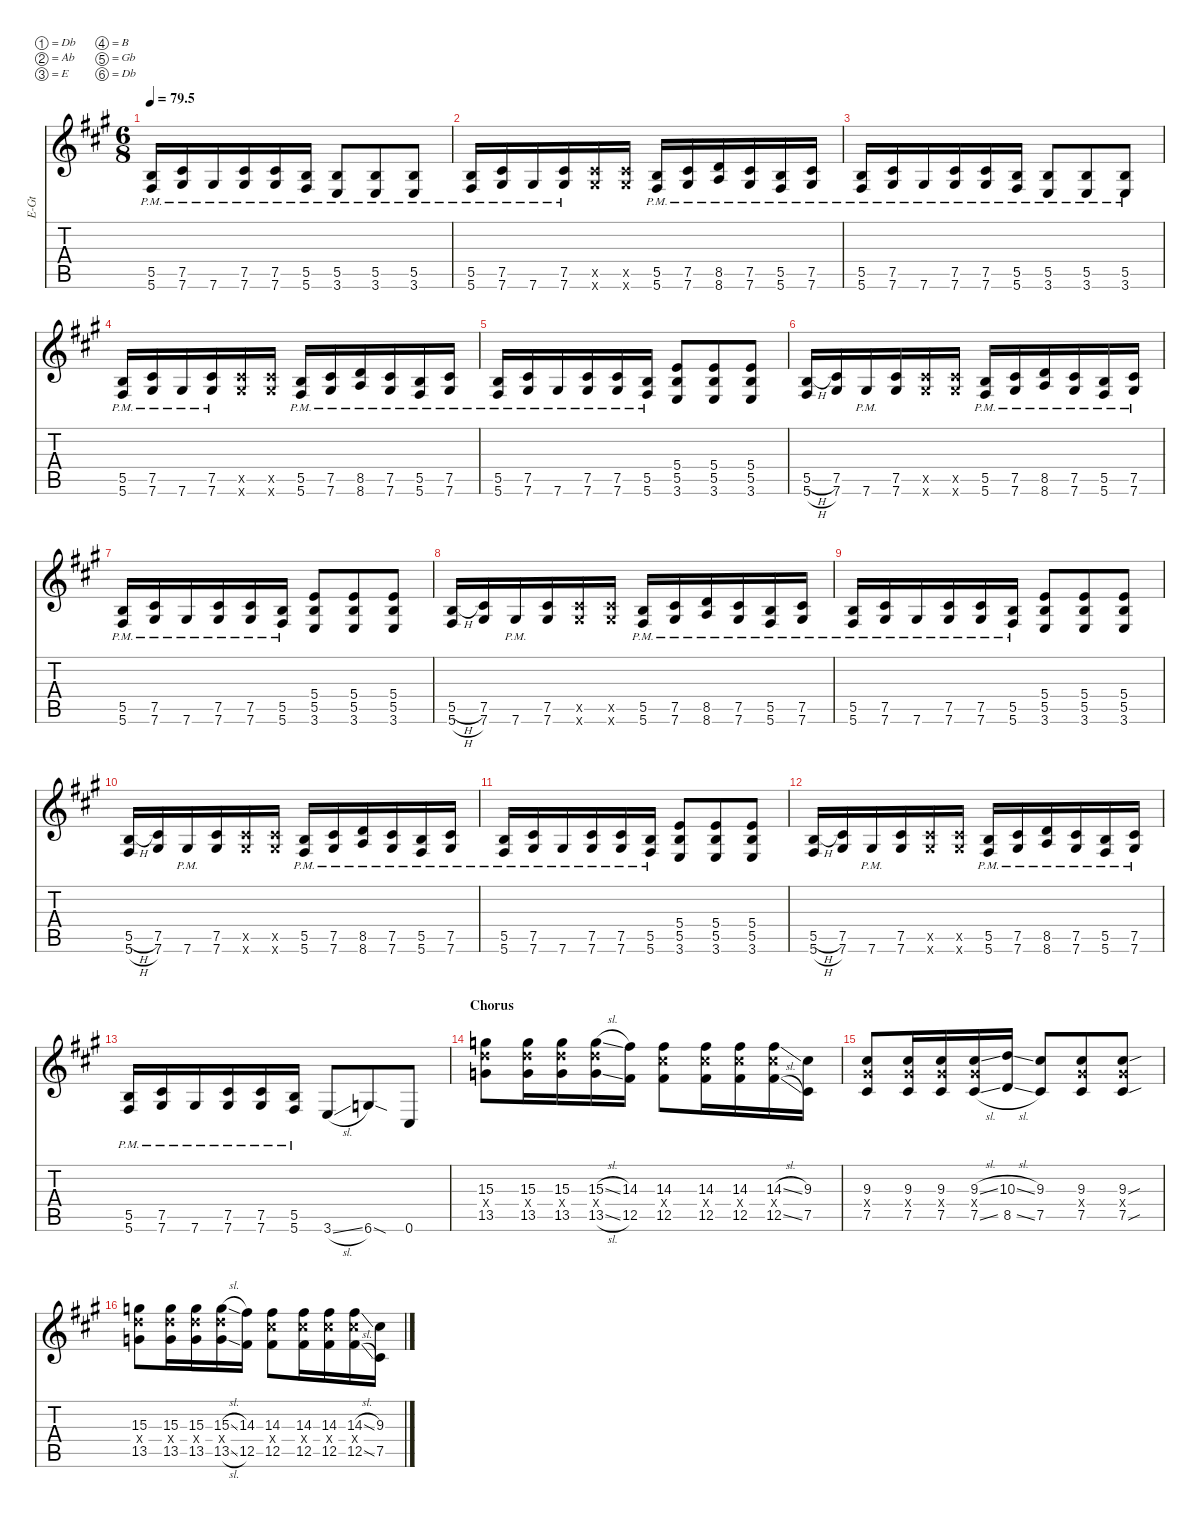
\defaultSystemsLayout 4
\hideDynamics
\bracketExtendMode nobrackets
\otherSystemsTrackNameOrientation horizontal
\track ("Guitar1" "E-Gt") {instrument overdrivenguitar}
\staff {score tabs}
\tuning (Db4 Ab3 E3 B2 Gb2 Db2)
\ts (6 8)
\tempo
79.5
\accidentals auto
\clef g2
\ottava regular
\simile none
\ks a
(5.6{pm acc #} 5.5{pm acc forcenatural}).16{dy f beam Up} (7.5{pm acc #} 7.6{pm acc #}).16{beam Up} 7.6{pm acc #}.16{beam Up} (7.6{pm acc #} 7.5{pm acc #}).16{beam Up} (7.6{pm acc #} 7.5{pm acc #}).16{beam Up} (5.5{pm acc forcenatural} 5.6{pm acc #}).16{beam Up} (3.6{pm acc forcenatural} 5.5{pm acc forcenatural}).8{beam Up} (3.6{pm acc forcenatural} 5.5{pm acc forcenatural}).8{beam Up} (3.6{pm acc forcenatural} 5.5{pm acc forcenatural}).8{beam Up} |
(5.6{pm acc #} 5.5{pm acc forcenatural}).16{beam Up} (7.5{pm acc #} 7.6{pm acc #}).16{beam Up} 7.6{pm acc #}.16{beam Up} (7.6{pm acc #} 7.5{pm acc #}).16{beam Up} (7.6{x acc #} 7.5{x acc #}).16{dy p beam Up} (7.6{x acc #} 7.5{x acc #}).16{beam Up} (5.6{pm acc #} 5.5{pm acc forcenatural}).16{dy f beam Up} (7.6{pm acc #} 7.5{pm acc #}).16{beam Up} (8.5{pm acc forcenatural} 8.6{pm acc forcenatural}).16{beam Up} (7.6{pm acc #} 7.5{pm acc #}).16{beam Up} (5.6{pm acc #} 5.5{pm acc forcenatural}).16{beam Up} (7.5{pm acc #} 7.6{pm acc #}).16{beam Up} |
(5.6{pm acc #} 5.5{pm acc forcenatural}).16{beam Up} (7.5{pm acc #} 7.6{pm acc #}).16{beam Up} 7.6{pm acc #}.16{beam Up} (7.6{pm acc #} 7.5{pm acc #}).16{beam Up} (7.6{pm acc #} 7.5{pm acc #}).16{beam Up} (5.5{pm acc forcenatural} 5.6{pm acc #}).16{beam Up} (3.6{pm acc forcenatural} 5.5{pm acc forcenatural}).8{beam Up} (3.6{pm acc forcenatural} 5.5{pm acc forcenatural}).8{beam Up} (3.6{pm acc forcenatural} 5.5{pm acc forcenatural}).8{beam Up} |
(5.6{pm acc #} 5.5{pm acc forcenatural}).16{beam Up} (7.5{pm acc #} 7.6{pm acc #}).16{beam Up} 7.6{pm acc #}.16{beam Up} (7.6{pm acc #} 7.5{pm acc #}).16{beam Up} (7.6{x acc #} 7.5{x acc #}).16{dy p beam Up} (7.6{x acc #} 7.5{x acc #}).16{beam Up} (5.6{pm acc #} 5.5{pm acc forcenatural}).16{dy f beam Up} (7.6{pm acc #} 7.5{pm acc #}).16{beam Up} (8.5{pm acc forcenatural} 8.6{pm acc forcenatural}).16{beam Up} (7.6{pm acc #} 7.5{pm acc #}).16{beam Up} (5.6{pm acc #} 5.5{pm acc forcenatural}).16{beam Up} (7.5{pm acc #} 7.6{pm acc #}).16{beam Up} |
(5.6{pm acc #} 5.5{pm acc forcenatural}).16{beam Up} (7.5{pm acc #} 7.6{pm acc #}).16{beam Up} 7.6{pm acc #}.16{beam Up} (7.6{pm acc #} 7.5{pm acc #}).16{beam Up} (7.6{pm acc #} 7.5{pm acc #}).16{beam Up} (5.5{pm acc forcenatural} 5.6{pm acc #}).16{beam Up} (5.4{acc forcenatural} 3.6{acc forcenatural} 5.5{acc forcenatural}).8{beam Up} (5.4{acc forcenatural} 5.5{acc forcenatural} 3.6{acc forcenatural}).8{beam Up} (5.4{acc forcenatural} 5.5{acc forcenatural} 3.6{acc forcenatural}).8{beam Up} |
(5.6{h acc #} 5.5{h acc forcenatural}).16{beam Up} (7.5{acc #} 7.6{acc #}).16{beam Up} 7.6{pm acc #}.16{beam Up} (7.6{acc #} 7.5{acc #}).16{beam Up} (7.6{x acc #} 7.5{x acc #}).16{dy p beam Up} (7.6{x acc #} 7.5{x acc #}).16{beam Up} (5.6{pm acc #} 5.5{pm acc forcenatural}).16{dy f beam Up} (7.6{pm acc #} 7.5{pm acc #}).16{beam Up} (8.5{pm acc forcenatural} 8.6{pm acc forcenatural}).16{beam Up} (7.6{pm acc #} 7.5{pm acc #}).16{beam Up} (5.6{pm acc #} 5.5{pm acc forcenatural}).16{beam Up} (7.5{pm acc #} 7.6{pm acc #}).16{beam Up} |
(5.6{pm acc #} 5.5{pm acc forcenatural}).16{beam Up} (7.5{pm acc #} 7.6{pm acc #}).16{beam Up} 7.6{pm acc #}.16{beam Up} (7.6{pm acc #} 7.5{pm acc #}).16{beam Up} (7.6{pm acc #} 7.5{pm acc #}).16{beam Up} (5.5{pm acc forcenatural} 5.6{pm acc #}).16{beam Up} (5.4{acc forcenatural} 3.6{acc forcenatural} 5.5{acc forcenatural}).8{beam Up} (5.4{acc forcenatural} 5.5{acc forcenatural} 3.6{acc forcenatural}).8{beam Up} (5.4{acc forcenatural} 5.5{acc forcenatural} 3.6{acc forcenatural}).8{beam Up} |
(5.6{h acc #} 5.5{h acc forcenatural}).16{beam Up} (7.5{acc #} 7.6{acc #}).16{beam Up} 7.6{pm acc #}.16{beam Up} (7.6{acc #} 7.5{acc #}).16{beam Up} (7.6{x acc #} 7.5{x acc #}).16{dy p beam Up} (7.6{x acc #} 7.5{x acc #}).16{beam Up} (5.6{pm acc #} 5.5{pm acc forcenatural}).16{dy f beam Up} (7.6{pm acc #} 7.5{pm acc #}).16{beam Up} (8.5{pm acc forcenatural} 8.6{pm acc forcenatural}).16{beam Up} (7.6{pm acc #} 7.5{pm acc #}).16{beam Up} (5.6{pm acc #} 5.5{pm acc forcenatural}).16{beam Up} (7.5{pm acc #} 7.6{pm acc #}).16{beam Up} |
(5.6{pm acc #} 5.5{pm acc forcenatural}).16{beam Up} (7.5{pm acc #} 7.6{pm acc #}).16{beam Up} 7.6{pm acc #}.16{beam Up} (7.6{pm acc #} 7.5{pm acc #}).16{beam Up} (7.6{pm acc #} 7.5{pm acc #}).16{beam Up} (5.5{pm acc forcenatural} 5.6{pm acc #}).16{beam Up} (5.4{acc forcenatural} 3.6{acc forcenatural} 5.5{acc forcenatural}).8{beam Up} (5.4{acc forcenatural} 5.5{acc forcenatural} 3.6{acc forcenatural}).8{beam Up} (5.4{acc forcenatural} 5.5{acc forcenatural} 3.6{acc forcenatural}).8{beam Up} |
(5.6{h acc #} 5.5{h acc forcenatural}).16{beam Up} (7.5{acc #} 7.6{acc #}).16{beam Up} 7.6{pm acc #}.16{beam Up} (7.6{acc #} 7.5{acc #}).16{beam Up} (7.6{x acc #} 7.5{x acc #}).16{dy p beam Up} (7.6{x acc #} 7.5{x acc #}).16{beam Up} (5.6{pm acc #} 5.5{pm acc forcenatural}).16{dy f beam Up} (7.6{pm acc #} 7.5{pm acc #}).16{beam Up} (8.5{pm acc forcenatural} 8.6{pm acc forcenatural}).16{beam Up} (7.6{pm acc #} 7.5{pm acc #}).16{beam Up} (5.6{pm acc #} 5.5{pm acc forcenatural}).16{beam Up} (7.5{pm acc #} 7.6{pm acc #}).16{beam Up} |
(5.6{pm acc #} 5.5{pm acc forcenatural}).16{beam Up} (7.5{pm acc #} 7.6{pm acc #}).16{beam Up} 7.6{pm acc #}.16{beam Up} (7.6{pm acc #} 7.5{pm acc #}).16{beam Up} (7.6{pm acc #} 7.5{pm acc #}).16{beam Up} (5.5{pm acc forcenatural} 5.6{pm acc #}).16{beam Up} (5.4{acc forcenatural} 3.6{acc forcenatural} 5.5{acc forcenatural}).8{beam Up} (5.4{acc forcenatural} 5.5{acc forcenatural} 3.6{acc forcenatural}).8{beam Up} (5.4{acc forcenatural} 5.5{acc forcenatural} 3.6{acc forcenatural}).8{beam Up} |
(5.6{h acc #} 5.5{h acc forcenatural}).16{beam Up} (7.5{acc #} 7.6{acc #}).16{beam Up} 7.6{pm acc #}.16{beam Up} (7.6{acc #} 7.5{acc #}).16{beam Up} (7.6{x acc #} 7.5{x acc #}).16{dy p beam Up} (7.6{x acc #} 7.5{x acc #}).16{beam Up} (5.6{pm acc #} 5.5{pm acc forcenatural}).16{dy f beam Up} (7.6{pm acc #} 7.5{pm acc #}).16{beam Up} (8.5{pm acc forcenatural} 8.6{pm acc forcenatural}).16{beam Up} (7.6{pm acc #} 7.5{pm acc #}).16{beam Up} (5.6{pm acc #} 5.5{pm acc forcenatural}).16{beam Up} (7.5{pm acc #} 7.6{pm acc #}).16{beam Up} |
(5.6{pm acc #} 5.5{pm acc forcenatural}).16{beam Up} (7.5{pm acc #} 7.6{pm acc #}).16{beam Up} 7.6{pm acc #}.16{beam Up} (7.6{pm acc #} 7.5{pm acc #}).16{beam Up} (7.6{pm acc #} 7.5{pm acc #}).16{beam Up} (5.5{pm acc forcenatural} 5.6{pm acc #}).16{beam Up} 3.6{sl acc forcenatural}.8{beam Up} 6.6{sod acc forcenatural}.8{beam Up} 0.6{acc #}.8{beam Up} |
\section ("" "Chorus")
(13.5{acc forcenatural} 15.3{acc forcenatural} 15.4{x acc forcenatural}).8{beam Down} (13.5{acc forcenatural} 15.3{acc forcenatural} 15.4{x acc forcenatural}).16{beam Down} (13.5{acc forcenatural} 15.3{acc forcenatural} 15.4{x acc forcenatural}).16{beam Down} (13.5{sl acc forcenatural} 15.3{sl acc forcenatural} 15.4{x acc forcenatural}).16{beam Down} (12.5{acc #} 14.3{acc #}).16{beam Down} (14.3{acc #} 14.4{x acc #} 12.5{acc #}).8{beam Down} (14.3{acc #} 12.5{acc #} 14.4{x acc #}).16{beam Down} (14.3{acc #} 12.5{acc #} 14.4{x acc #}).16{beam Down} (14.3{sl acc #} 12.5{sl acc #} 14.4{x acc #}).16{beam Down} (9.3{acc #} 7.5{acc #}).16{beam Down} |
(7.5{acc #} 9.4{x acc #} 9.3{acc #}).8{beam Up} (7.5{acc #} 9.4{x acc #} 9.3{acc #}).16{beam Up} (7.5{acc #} 9.4{x acc #} 9.3{acc #}).16{beam Up} (9.3{sl acc #} 9.4{x acc #} 7.5{sl acc #}).16{beam Up} (8.5{sl acc forcenatural} 10.3{sl acc forcenatural}).16{beam Up} (7.5{acc #} 9.3{acc #}).8{beam Up} (7.5{acc #} 9.4{x acc #} 9.3{acc #}).8{beam Up} (7.5{sou acc #} 9.4{x acc #} 9.3{sou acc #}).8{beam Up} |
(13.5{acc forcenatural} 15.3{acc forcenatural} 15.4{x acc forcenatural}).8{beam Down} (13.5{acc forcenatural} 15.3{acc forcenatural} 15.4{x acc forcenatural}).16{beam Down} (13.5{acc forcenatural} 15.3{acc forcenatural} 15.4{x acc forcenatural}).16{beam Down} (13.5{sl acc forcenatural} 15.3{sl acc forcenatural} 15.4{x acc forcenatural}).16{beam Down} (12.5{acc #} 14.3{acc #}).16{beam Down} (14.3{acc #} 14.4{x acc #} 12.5{acc #}).8{beam Down} (14.3{acc #} 12.5{acc #} 14.4{x acc #}).16{beam Down} (14.3{acc #} 12.5{acc #} 14.4{x acc #}).16{beam Down} (14.3{sl acc #} 12.5{sl acc #} 14.4{x acc #}).16{beam Down} (9.3{acc #} 7.5{acc #}).16{beam Down}
